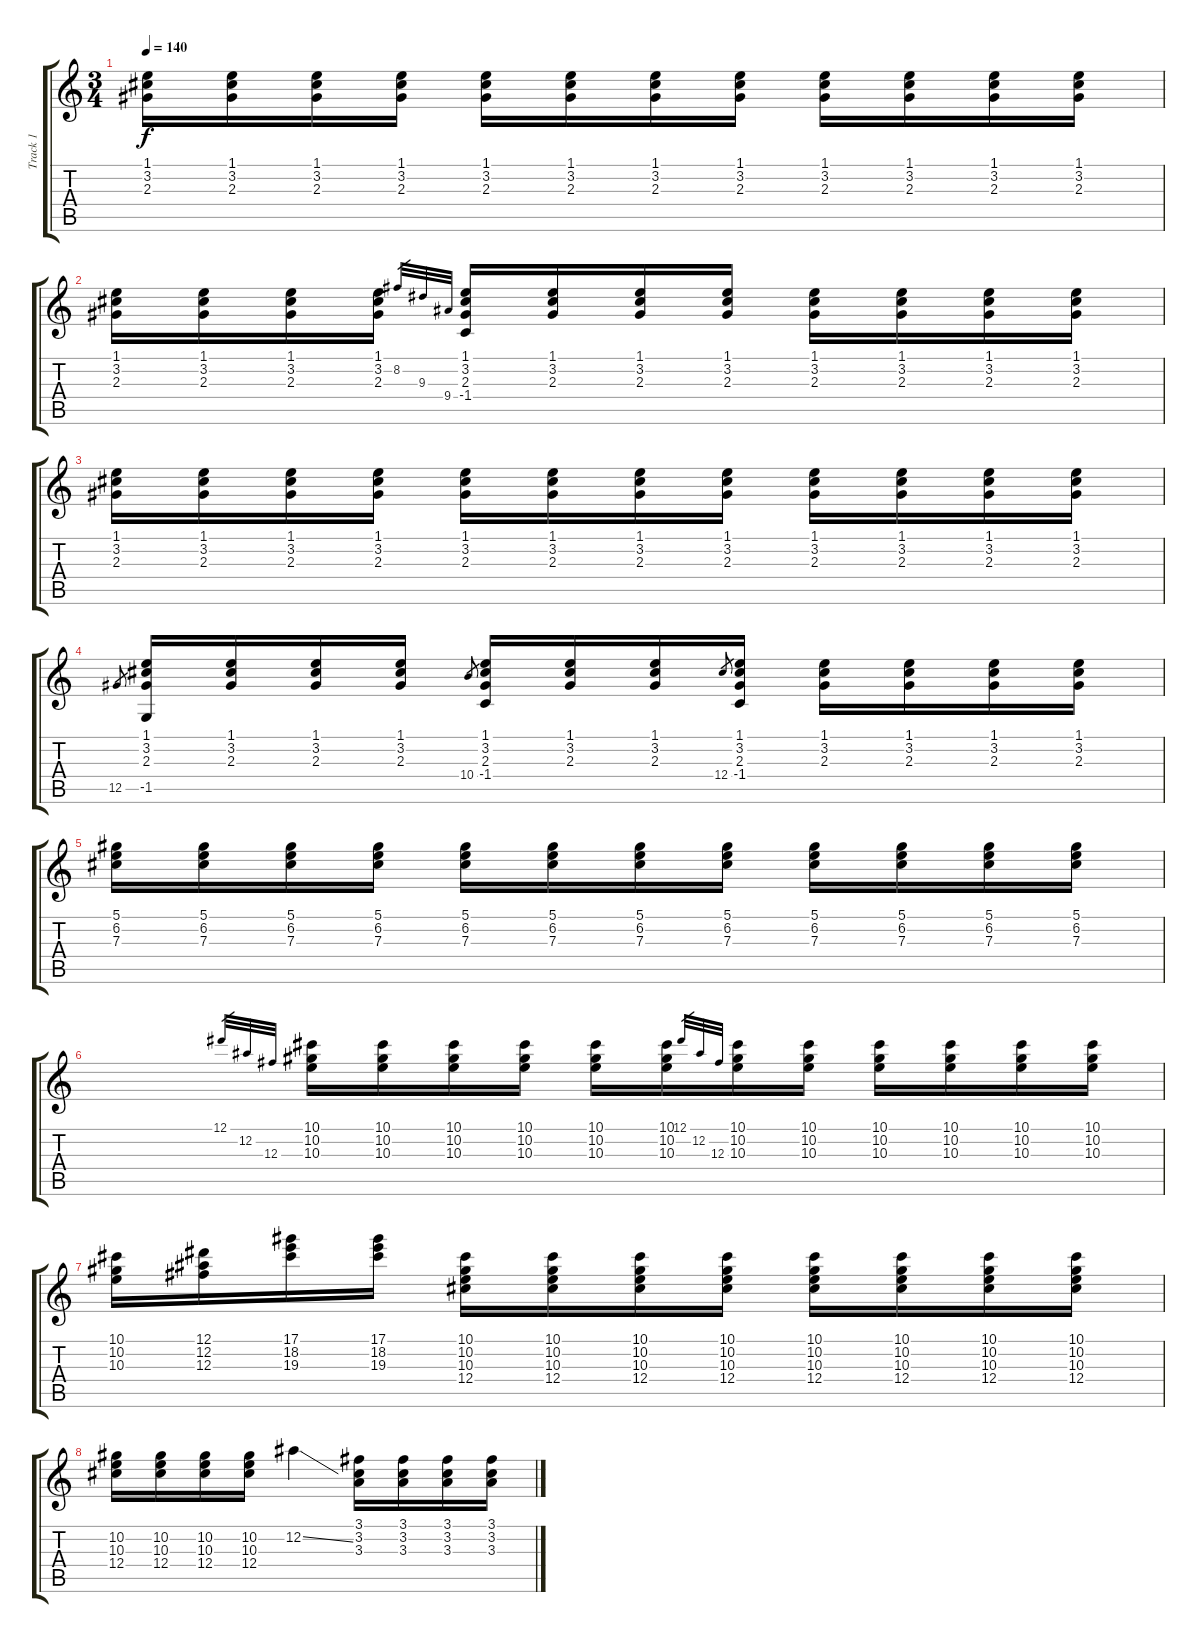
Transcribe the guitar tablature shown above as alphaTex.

\track ("Track 1" "Track 1") {instrument acousticguitarnylon}
\staff {score tabs}
\tuning (Eb4 Bb3 Gb3 Db3 Ab2 Eb2) {hide}
\ts (3 4)
\tempo 140
\clef g2
\ks c
(1.1 3.2 2.3).16{dy f} (1.1 3.2 2.3).16 (1.1 3.2 2.3).16 (1.1 3.2 2.3).16 (1.1 3.2 2.3).16 (1.1 3.2 2.3).16 (1.1 3.2 2.3).16 (1.1 3.2 2.3).16 (1.1 3.2 2.3).16 (1.1 3.2 2.3).16 (1.1 3.2 2.3).16 (1.1 3.2 2.3).16 |
(1.1 3.2 2.3).16 (1.1 3.2 2.3).16 (1.1 3.2 2.3).16 (1.1 3.2 2.3).16 8.2.32{gr} 9.3.32{gr} 9.4.32{gr} (1.1 3.2 2.3 -1.4).16 (1.1 3.2 2.3).16 (1.1 3.2 2.3).16 (1.1 3.2 2.3).16 (1.1 3.2 2.3).16 (1.1 3.2 2.3).16 (1.1 3.2 2.3).16 (1.1 3.2 2.3).16 |
(1.1 3.2 2.3).16 (1.1 3.2 2.3).16 (1.1 3.2 2.3).16 (1.1 3.2 2.3).16 (1.1 3.2 2.3).16 (1.1 3.2 2.3).16 (1.1 3.2 2.3).16 (1.1 3.2 2.3).16 (1.1 3.2 2.3).16 (1.1 3.2 2.3).16 (1.1 3.2 2.3).16 (1.1 3.2 2.3).16 |
12.5.8{gr} (1.1 3.2 2.3 -1.5).16 (1.1 3.2 2.3).16 (1.1 3.2 2.3).16 (1.1 3.2 2.3).16 10.4.8{gr} (1.1 3.2 2.3 -1.4).16 (1.1 3.2 2.3).16 (1.1 3.2 2.3).16 12.4.8{gr} (1.1 3.2 2.3 -1.4).16 (1.1 3.2 2.3).16 (1.1 3.2 2.3).16 (1.1 3.2 2.3).16 (1.1 3.2 2.3).16 |
(5.1 6.2 7.3).16 (5.1 6.2 7.3).16 (5.1 6.2 7.3).16 (5.1 6.2 7.3).16 (5.1 6.2 7.3).16 (5.1 6.2 7.3).16 (5.1 6.2 7.3).16 (5.1 6.2 7.3).16 (5.1 6.2 7.3).16 (5.1 6.2 7.3).16 (5.1 6.2 7.3).16 (5.1 6.2 7.3).16 |
12.1.32{gr} 12.2.32{gr} 12.3.32{gr} (10.1 10.2 10.3).16 (10.1 10.2 10.3).16 (10.1 10.2 10.3).16 (10.1 10.2 10.3).16 (10.1 10.2 10.3).16 (10.1 10.2 10.3).16 12.1.32{gr} 12.2.32{gr} 12.3.32{gr} (10.1 10.2 10.3).16 (10.1 10.2 10.3).16 (10.1 10.2 10.3).16 (10.1 10.2 10.3).16 (10.1 10.2 10.3).16 (10.1 10.2 10.3).16 |
(10.1 10.2 10.3).16 (12.1 12.2 12.3).16 (17.1 18.2 19.3).16 (17.1 18.2 19.3).16 (10.1 10.2 10.3 12.4).16 (10.1 10.2 10.3 12.4).16 (10.1 10.2 10.3 12.4).16 (10.1 10.2 10.3 12.4).16 (10.1 10.2 10.3 12.4).16 (10.1 10.2 10.3 12.4).16 (10.1 10.2 10.3 12.4).16 (10.1 10.2 10.3 12.4).16 |
(10.2 10.3 12.4).16 (10.2 10.3 12.4).16 (10.2 10.3 12.4).16 (10.2 10.3 12.4).16 12.2{ss}.4 (3.1 3.2 3.3).16 (3.1 3.2 3.3).16 (3.1 3.2 3.3).16 (3.1 3.2 3.3).16
